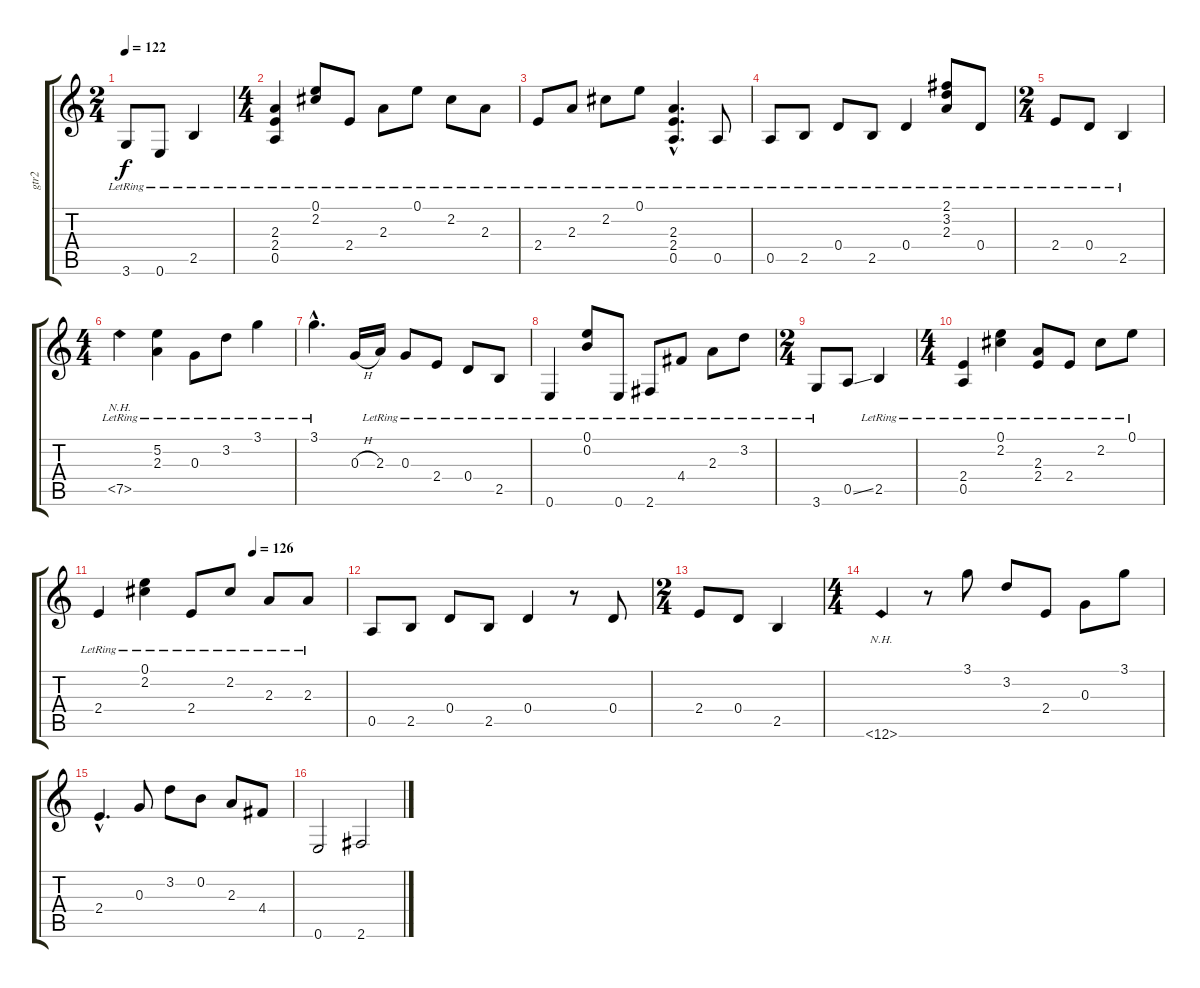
\track ("gtr2" "gtr2") {instrument acousticguitarnylon}
\staff {score tabs}
\tuning (E4 B3 G3 D3 A2 E2) {hide}
\ts (2 4)
\tempo 122
\clef g2
\ks c
3.6{lr}.8{dy f} 0.6{lr}.8 2.5{lr}.4 |
\ts (4 4)
(2.3{lr} 2.4{lr} 0.5{lr}).4 (0.1{lr} 2.2{lr}).8 2.4{lr}.8 2.3{lr}.8 0.1{lr}.8 2.2{lr}.8 2.3{lr}.8 |
2.4{lr}.8 2.3{lr}.8 2.2{lr}.8 0.1{lr}.8 (2.3{hac lr} 2.4{hac lr} 0.5{hac lr}).4{d} 0.5{lr}.8 |
0.5{lr}.8 2.5{lr}.8 0.4{lr}.8 2.5{lr}.8 0.4{lr}.4 (2.1{lr} 3.2{lr} 2.3{lr}).8 0.4{lr}.8 |
\ts (2 4)
2.4{lr}.8 0.4{lr}.8 2.5{lr}.4 |
\ts (4 4)
7.5{nh lr}.4 (5.2{lr} 2.3{lr}).4 0.3{lr}.8 3.2{lr}.8 3.1{lr}.4 |
3.1{hac lr}.4{d} 0.3{h}.16 2.3{lr}.16 0.3{lr}.8 2.4{lr}.8 0.4{lr}.8 2.5{lr}.8 |
0.6{lr}.4 (0.1{lr} 0.2{lr}).8 0.6{lr}.8 2.6{lr}.8 4.4{lr}.8 2.3{lr}.8 3.2{lr}.8 |
\ts (2 4)
3.6{lr}.8 0.5{ss}.8 2.5{lr}.4 |
\ts (4 4)
(2.4{lr} 0.5{lr}).4 (0.1{lr} 2.2{lr}).4 (2.3{lr} 2.4{lr}).8 2.4{lr}.8 2.2{lr}.8 0.1{lr}.8 |
\tempo (126 0.625)
2.4{lr}.4 (0.1{lr} 2.2{lr}).4 2.4{lr}.8 2.2{lr}.8 2.3{lr}.8 2.3{lr}.8 |
0.5.8 2.5.8 0.4.8 2.5.8 0.4.4 r.8 0.4.8 |
\ts (2 4)
2.4.8 0.4.8 2.5.4 |
\ts (4 4)
12.6{nh}.4 r.8 3.1.8 3.2.8 2.4.8 0.3.8 3.1.8 |
2.4{hac}.4{d} 0.3.8 3.2.8 0.2.8 2.3.8 4.4.8 |
0.6.2 2.6.2
